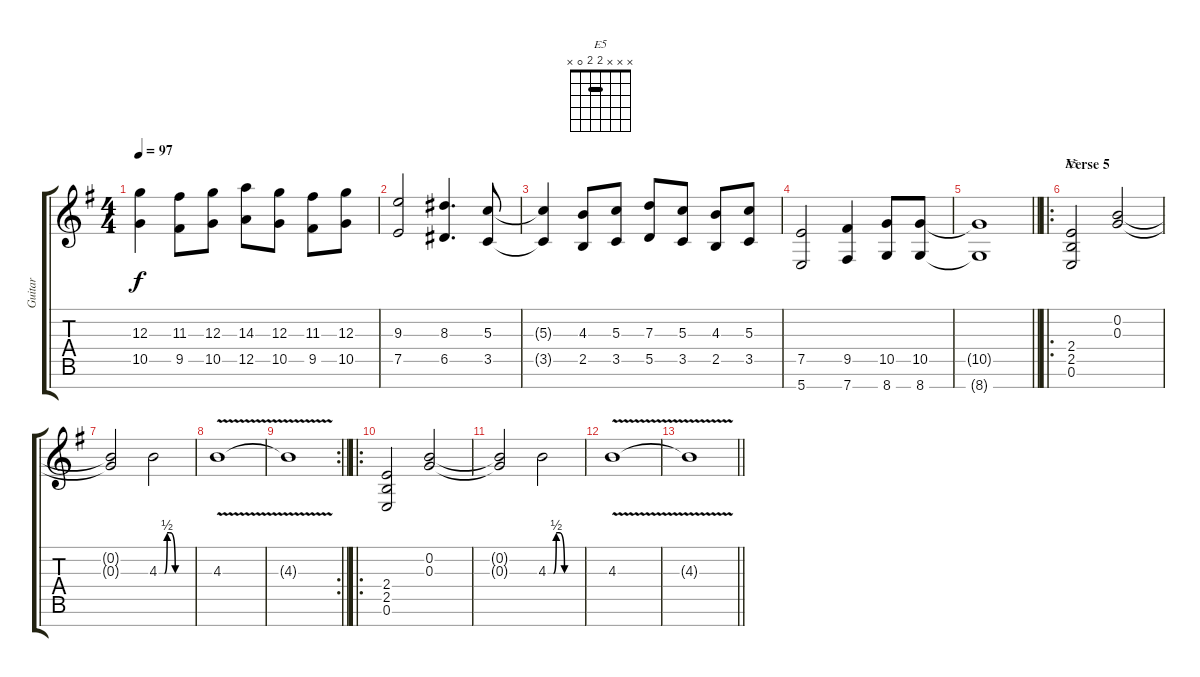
\track ("Guitar" "Guitar") {instrument distortionguitar}
\staff {score tabs}
\tuning (E4 B3 G3 D3 A2 E2 B1) {hide}
\chord ("E5" x x x 2 2 0 x) {barre 2}
\ts (4 4)
\tempo 97
\clef g2
\ks eminor
(12.3{t} 10.5{t}).4{dy f} (11.3 9.5).8 (12.3 10.5).8 (14.3 12.5).8 (12.3 10.5).8 (11.3 9.5).8 (12.3 10.5).8 |
(9.3 7.5).2 (8.3 6.5).4{d} (5.3 3.5).8 |
(5.3{t} 3.5{t}).4 (4.3 2.5).8 (5.3 3.5).8 (7.3 5.5).8 (5.3 3.5).8 (4.3 2.5).8 (5.3 3.5).8 |
(7.5 5.7).2 (9.5 7.7).4 (10.5 8.7).8 (10.5 8.7).8 |
\barLineRight lightlight
(10.5{t} 8.7{t}).1 |
\ro
\section ("" "Verse 5")
\ks g
(2.4 2.5 0.6).2{ch "E5"} (0.2 0.3).2 |
(0.2{t} 0.3{t}).2 4.3{be (custom 0 0 5 0 10 0 15 2 20 2 30 0 60 0)}.2 |
4.3{v}.1 |
\rc 2
\barLineRight lightlight
4.3{t}.1 |
\ro
(2.4 2.5 0.6).2{volume 0} (0.2 0.3).2 |
(0.2{t} 0.3{t}).2 4.3{be (custom 0 0 5 0 10 0 15 2 20 2 30 0 60 0)}.2 |
4.3{v}.1 |
\barLineRight lightlight
4.3{t}.1
